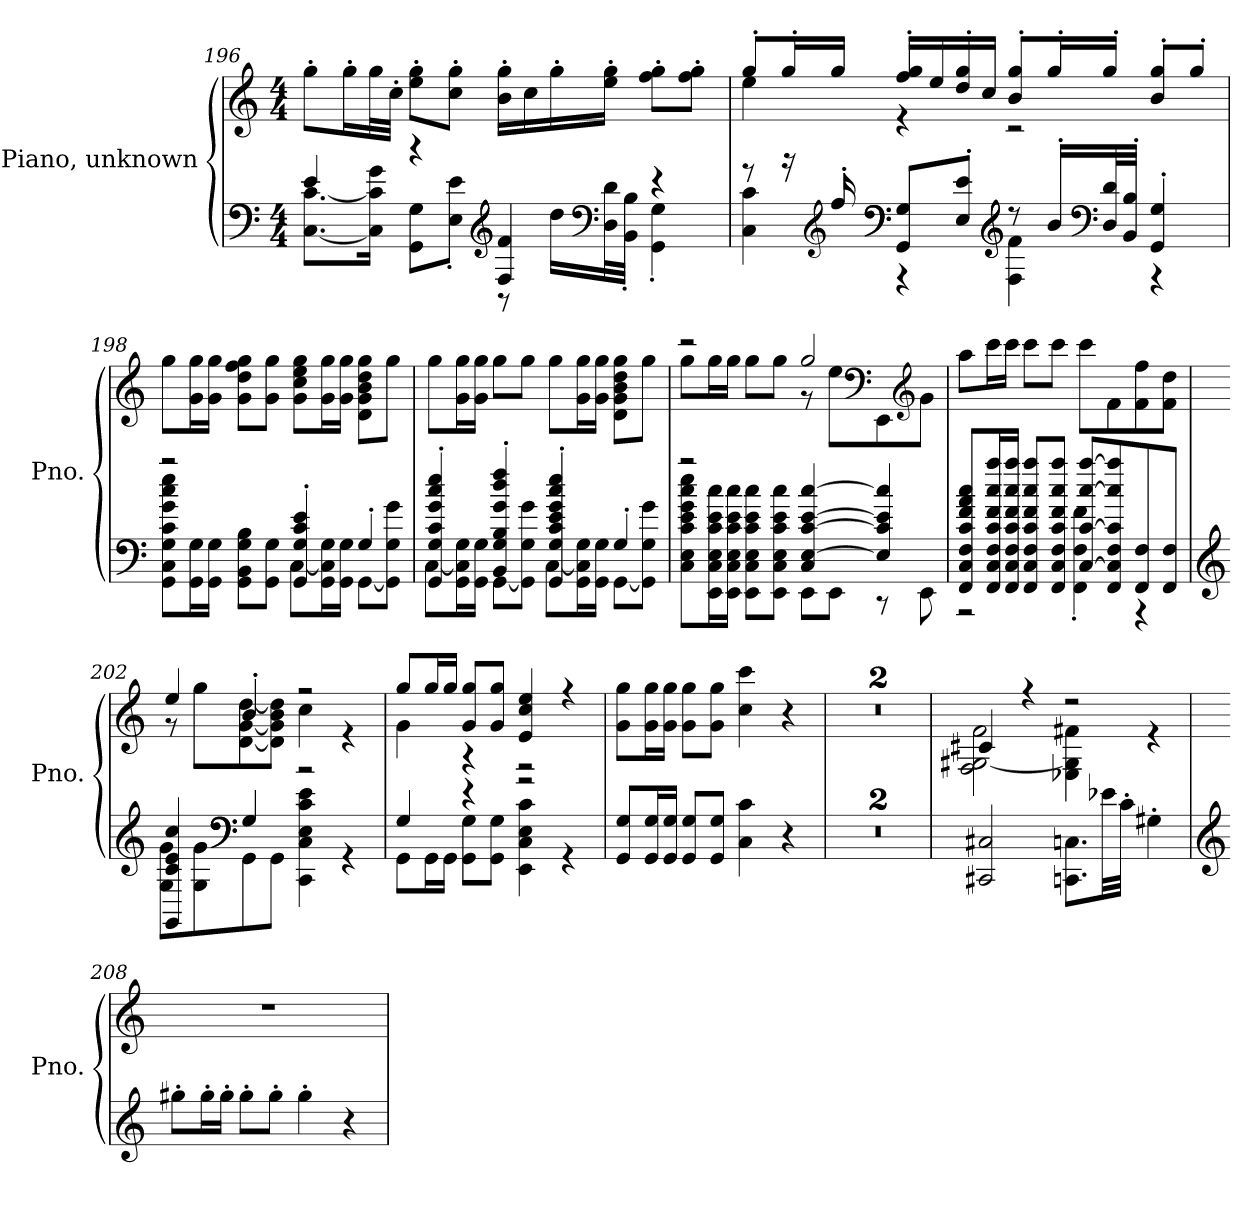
**kern	**kern
*part1	*part1
*staff2	*staff1
*I"Piano, unknown	*
*I'Pno.	*
*clefF4	*clefG2
*k[]	*k[]
*M4/4	*M4/4
=196	=196
*^	*
4e/	[8.C\ [8.c\L	8gg'\L
.	.	16gg'\L
.	16C\] 16c\] 16g\Jk	32gg\L
.	.	32cc'\JJJ
4r	8GG\ 8G\L	8ee\' 8gg\'L
.	8E\' 8e\'J	8cc\' 8gg\'J
*clefG2	*	*
4F/ 4f/	8r	16b\' 16gg\'LL
.	.	16cc\
.	16dd\LL	16gg'\
*clefF4	*	*
.	32D\ 32d\L	16ee\' 16gg\'JJ
.	32BB\' 32B\'JJJ	.
4r	4GG\' 4G\'	8ff\' 8gg\'L
.	.	8ff\' 8gg\'J
!!LO:LB:g=z
=197	=197	=197
*	*	*^
8r	4C\ 4c\	8gg'/L	4ee\
16r	.	16gg'/L	.
*clefG2	*	*	*
16ff'/	.	16gg/JJ	.
*clefF4	*	*	*
8GG/ 8G/L	4r	16ff/' 16gg/'LL	4r
.	.	16ee/	.
8E/' 8e/'J	.	16dd/' 16gg/'	.
.	.	16cc/JJ	.
*clefG2	*	*	*
8r	4F\ 4f\	8b/' 8gg/'L	2r
16b'/LL	.	16gg'/L	.
*clefF4	*	*	*
32D/ 32d/L	.	16gg'/JJ	.
32BB/' 32B/'JJJ	.	.	.
4GG/' 4G/'	4r	8b/' 8gg/'L	.
.	.	8gg'/J	.
*	*	*v	*v
=198	=198	=198
2r	8GG\ 8C\ 8G\ 8c\ 8g\ 8cc\ 8ee\L	8gg\L
.	16GG\ 16G\L	16g\ 16gg\L
.	16GG\ 16G\JJ	16g\ 16gg\JJ
.	8GG\ 8BB\ 8G\ 8B\L	8g\ 8dd\ 8ff\ 8gg\L
.	8GG\ 8G\J	8g\ 8gg\J
4GG/' 4G/' 4c/' 4e/'	[8C\L	8g\ 8cc\ 8ee\ 8gg\L
.	16GG\ 16C\] 16G\L	16g\ 16gg\L
.	16GG\ 16G\JJ	16g\ 16gg\JJ
4G'/	[8GG\L	8d\ 8g\ 8b\ 8dd\ 8gg\L
.	8GG\] 8G\ 8g\J	8gg\J
!!LO:LB:g=z
=199	=199	=199
4GG/' 4G/' 4c/' 4g/' 4cc/' 4ee/'	[8C\L	8gg\L
.	16GG\ 16C\] 16G\L	16g\ 16gg\L
.	16GG\ 16G\JJ	16g\ 16gg\JJ
4BB/' 4G/' 4B/' 4g/' 4dd/' 4ff/'	[8GG\L	8gg\L
.	8GG\] 8G\ 8g\J	8gg\J
4GG/' 4G/' 4c/' 4e/' 4g/' 4cc/' 4ee/'	[8C\L	8gg\L
.	16GG\ 16C\] 16G\L	16g\ 16gg\L
.	16GG\ 16G\JJ	16g\ 16gg\JJ
4G'/	[8GG\L	8d\ 8g\ 8b\ 8dd\ 8gg\L
.	8GG\] 8G\ 8g\J	8gg\J
=200	=200	=200
*	*	*^
2r	8C\ 8E\ 8c\ 8e\ 8g\ 8cc\ 8ee\L	2r	8gg\L
.	16EE\ 16C\ 16E\ 16c\ 16e\ 16cc\L	.	16gg\L
.	16EE\ 16C\ 16E\ 16c\ 16e\ 16cc\JJ	.	16gg\JJ
.	8EE\ 8C\ 8E\ 8c\ 8e\ 8cc\L	.	8gg\L
.	8EE\ 8C\ 8E\ 8c\ 8e\ 8cc\J	.	8gg\J
4C/ [4E/ [4c/ [4e/ [4cc/	8EE\L	2gg/	8r
.	8EE\J	.	8ee\L
*	*	*clefF4	*
4E/] 4c/] 4e/] 4cc/]	8r	.	8EE\
*	*	*clefG2	*
.	8EE\	.	8g\J
*	*	*v	*v
=201	=201	=201
8FF/ 8C/ 8F/ 8c/ 8f/ 8a/ 8cc/L	2r	8aa\L
16FF/ 16C/ 16F/ 16c/ 16f/ 16cc/ 16aa/L	.	16ccc\L
16FF/ 16C/ 16F/ 16c/ 16f/ 16cc/ 16aa/JJ	.	16ccc\JJ
8FF/ 8C/ 8F/ 8c/ 8f/ 8cc/ 8aa/L	.	8ccc\L
8FF/ 8C/ 8F/ 8c/ 8f/ 8cc/ 8aa/J	.	8ccc\J
[8C/ [8c/ [8cc/ [8aa/L	4FF\' 4F\' 4f\'	8ccc\L
8FF/ 8C/] 8F/ 8c/] 8cc/] 8aa/]	.	8f\
8FF/ 8F/	4r	8f\ 8ff\
8FF/ 8F/J	.	8f\ 8dd\J
!!LO:PB:g=z
=202	=202	=202
*clefG2	*	*
*	*	*^
4GG/ 4c/ 4e/ 4cc/	8G\ 8g\L	4ee/	8r
.	8G\ 8g\	.	8gg\L
*clefF4	*	*	*
4G/	8GG\	4b'/	[8d\ [8g\ [8dd\
.	8GG\J	.	8d\] 8g\] 8b\ 8dd\]J
2r	4CC\ 4C\ 4E\ 4c\ 4e\	2r	4cc\
.	4r	.	4r
=203	=203	=203	=203
4G/	8GG\L	8gg/L	4g\
.	16GG\L	16gg/L	.
.	16GG\JJ	16gg/JJ	.
4r	8GG\ 8G\L	8g/ 8gg/L	4r
.	8GG\ 8G\J	8g/ 8gg/J	.
2r	4EE\ 4C\ 4E\ 4c\	4e/ 4cc/ 4ee/	2r
.	4r	4r	.
*v	*v	*	*
*	*v	*v
=204	=204
8GG/ 8G/L	8g\ 8gg\L
16GG/ 16G/L	16g\ 16gg\L
16GG/ 16G/JJ	16g\ 16gg\JJ
8GG/ 8G/L	8g\ 8gg\L
8GG/ 8G/J	8g\ 8gg\J
4C\ 4c\	4cc\ 4ccc\
4r	4r
=205	=205
1r	1r
=206	=206
1r	1r
=207	=207
*	*^
2CC#X/ 2C#X/	4c#X/	2F\ [2G#X\ 2f\
.	4r	.
8.CCn\ 8.Cn\L	2r	4E-X\ 4G#\] 4f#X\
32e-X\LL	.	.
32c'\JJJ	.	.
4G#X'\	.	4r
*	*v	*v
!!LO:LB:g=z
=208	=208
*clefG2	*
8gg#X'\L	1r
16gg#'\L	.
16gg#'\JJ	.
8gg#'\L	.
8gg#'\J	.
4gg#'\	.
4r	.
=	=
*-	*-
